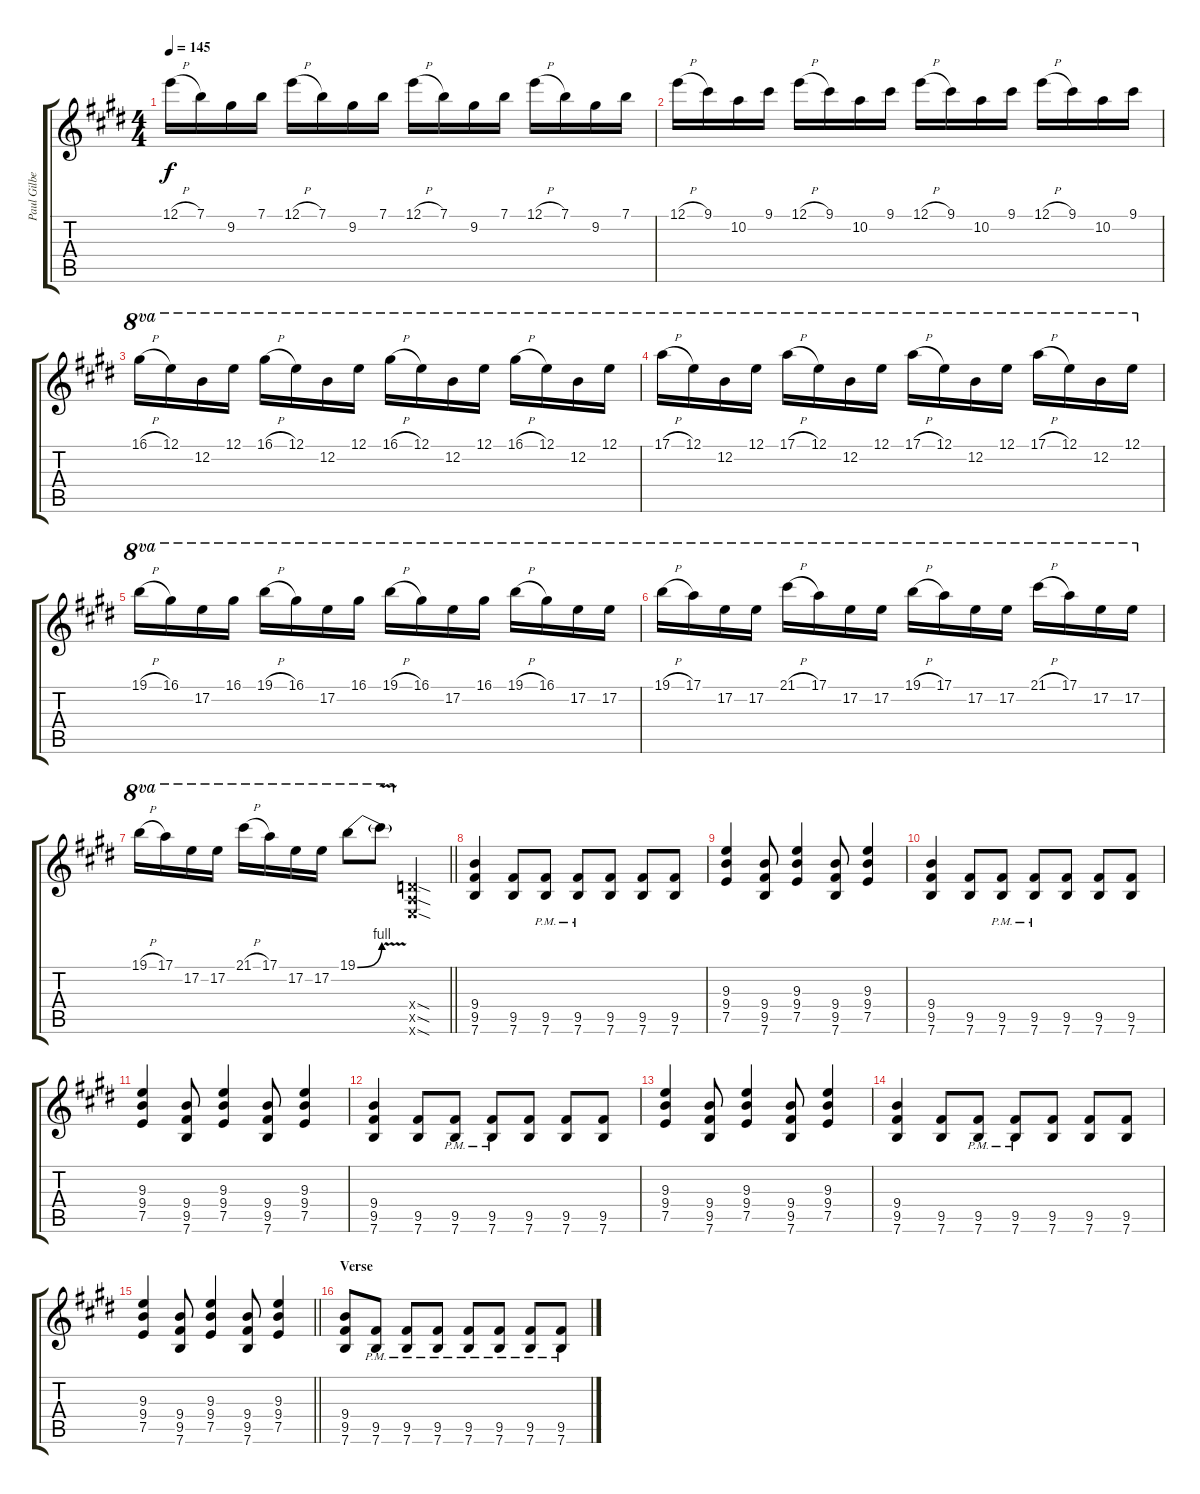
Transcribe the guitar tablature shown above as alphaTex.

\track ("Paul Gilbert (guitar)" "Paul Gilbe") {instrument distortionguitar}
\staff {score tabs}
\tuning (E4 B3 G3 D3 A2 E2) {hide}
\ts (4 4)
\tempo 145
\clef g2
\ks e
12.1{h}.16{dy f} 7.1.16 9.2.16 7.1.16 12.1{h}.16 7.1.16 9.2.16 7.1.16 12.1{h}.16 7.1.16 9.2.16 7.1.16 12.1{h}.16 7.1.16 9.2.16 7.1.16 |
12.1{h}.16 9.1.16 10.2.16 9.1.16 12.1{h}.16 9.1.16 10.2.16 9.1.16 12.1{h}.16 9.1.16 10.2.16 9.1.16 12.1{h}.16 9.1.16 10.2.16 9.1.16 |
16.1{h}.16{ot 8va} 12.1.16{ot 8va} 12.2.16{ot 8va} 12.1.16{ot 8va} 16.1{h}.16{ot 8va} 12.1.16{ot 8va} 12.2.16{ot 8va} 12.1.16{ot 8va} 16.1{h}.16{ot 8va} 12.1.16{ot 8va} 12.2.16{ot 8va} 12.1.16{ot 8va} 16.1{h}.16{ot 8va} 12.1.16{ot 8va} 12.2.16{ot 8va} 12.1.16{ot 8va} |
17.1{h}.16{ot 8va} 12.1.16{ot 8va} 12.2.16{ot 8va} 12.1.16{ot 8va} 17.1{h}.16{ot 8va} 12.1.16{ot 8va} 12.2.16{ot 8va} 12.1.16{ot 8va} 17.1{h}.16{ot 8va} 12.1.16{ot 8va} 12.2.16{ot 8va} 12.1.16{ot 8va} 17.1{h}.16{ot 8va} 12.1.16{ot 8va} 12.2.16{ot 8va} 12.1.16{ot 8va} |
19.1{h}.16{ot 8va} 16.1.16{ot 8va} 17.2.16{ot 8va} 16.1.16{ot 8va} 19.1{h}.16{ot 8va} 16.1.16{ot 8va} 17.2.16{ot 8va} 16.1.16{ot 8va} 19.1{h}.16{ot 8va} 16.1.16{ot 8va} 17.2.16{ot 8va} 16.1.16{ot 8va} 19.1{h}.16{ot 8va} 16.1.16{ot 8va} 17.2.16{ot 8va} 17.2.16{ot 8va} |
19.1{h}.16{ot 8va} 17.1.16{ot 8va} 17.2.16{ot 8va} 17.2.16{ot 8va} 21.1{h}.16{ot 8va} 17.1.16{ot 8va} 17.2.16{ot 8va} 17.2.16{ot 8va} 19.1{h}.16{ot 8va} 17.1.16{ot 8va} 17.2.16{ot 8va} 17.2.16{ot 8va} 21.1{h}.16{ot 8va} 17.1.16{ot 8va} 17.2.16{ot 8va} 17.2.16{ot 8va} |
\barLineRight lightlight
19.1{h}.16{ot 8va} 17.1.16{ot 8va} 17.2.16{ot 8va} 17.2.16{ot 8va} 21.1{h}.16{ot 8va} 17.1.16{ot 8va} 17.2.16{ot 8va} 17.2.16{ot 8va} 19.1{be (bend 0 0 60 4)}.8{ot 8va} 19.1{v t}.8{ot 8va} (0.4{sod x} 0.5{sod x} 0.6{sod x}).4 |
(9.4 9.5 7.6).4 (9.5 7.6).8 (9.5{pm} 7.6{pm}).8 (9.5{pm} 7.6{pm}).8 (9.5 7.6).8 (9.5 7.6).8 (9.5 7.6).8 |
(9.3 9.4 7.5).4 (9.4 9.5 7.6).8 (9.3 9.4 7.5).4 (9.4 9.5 7.6).8 (9.3 9.4 7.5).4 |
(9.4 9.5 7.6).4 (9.5 7.6).8 (9.5{pm} 7.6{pm}).8 (9.5{pm} 7.6{pm}).8 (9.5 7.6).8 (9.5 7.6).8 (9.5 7.6).8 |
(9.3 9.4 7.5).4 (9.4 9.5 7.6).8 (9.3 9.4 7.5).4 (9.4 9.5 7.6).8 (9.3 9.4 7.5).4 |
(9.4 9.5 7.6).4 (9.5 7.6).8 (9.5{pm} 7.6{pm}).8 (9.5{pm} 7.6{pm}).8 (9.5 7.6).8 (9.5 7.6).8 (9.5 7.6).8 |
(9.3 9.4 7.5).4 (9.4 9.5 7.6).8 (9.3 9.4 7.5).4 (9.4 9.5 7.6).8 (9.3 9.4 7.5).4 |
(9.4 9.5 7.6).4 (9.5 7.6).8 (9.5{pm} 7.6{pm}).8 (9.5{pm} 7.6{pm}).8 (9.5 7.6).8 (9.5 7.6).8 (9.5 7.6).8 |
\barLineRight lightlight
(9.3 9.4 7.5).4 (9.4 9.5 7.6).8 (9.3 9.4 7.5).4 (9.4 9.5 7.6).8 (9.3 9.4 7.5).4 |
\section ("" "Verse")
(9.4 9.5 7.6).8 (9.5{pm} 7.6{pm}).8 (9.5{pm} 7.6{pm}).8 (9.5{pm} 7.6{pm}).8 (9.5{pm} 7.6{pm}).8 (9.5{pm} 7.6{pm}).8 (9.5{pm} 7.6{pm}).8 (9.5{pm} 7.6{pm}).8
